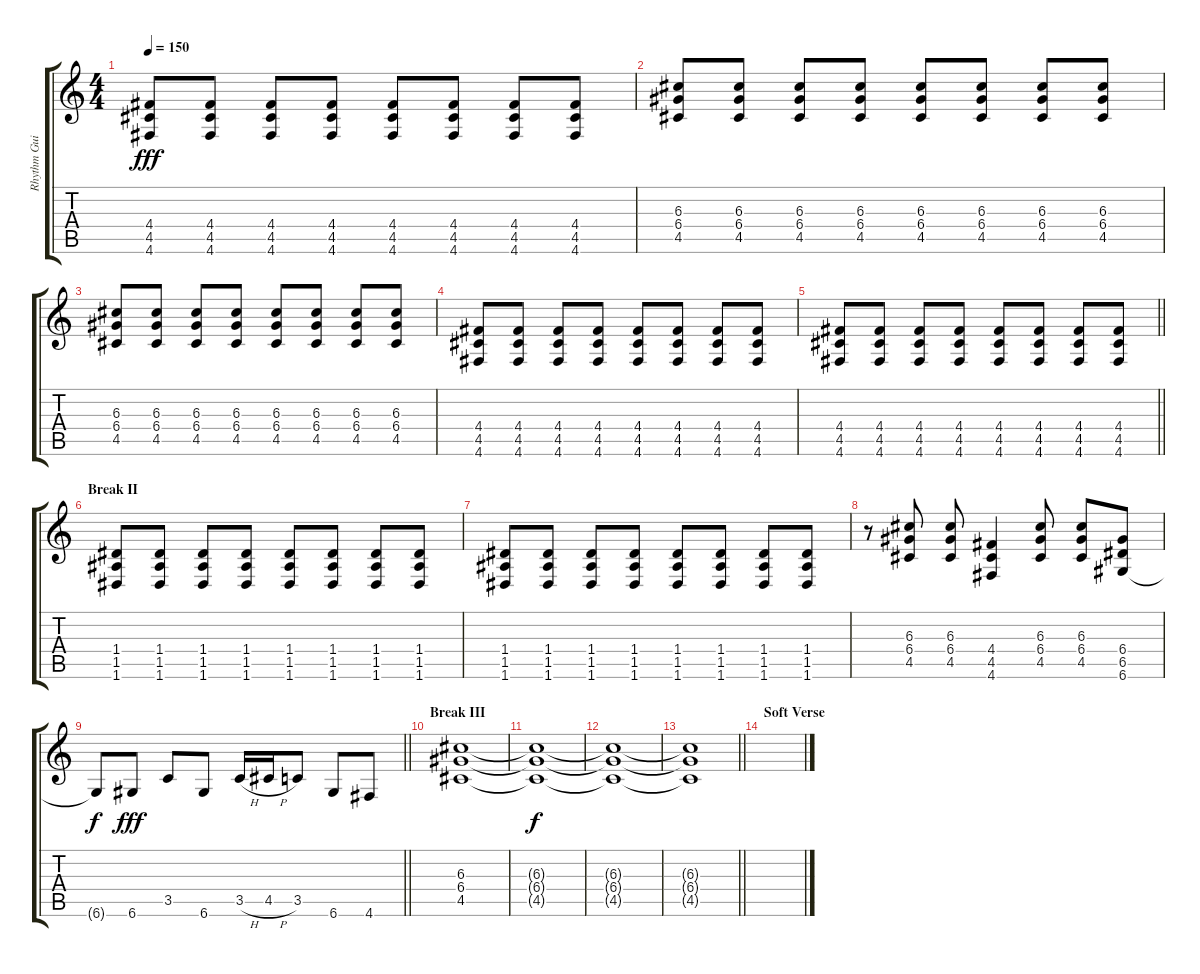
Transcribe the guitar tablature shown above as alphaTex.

\track ("Rhythm Guitar" "Rhythm Gui") {instrument distortionguitar}
\staff {score tabs}
\tuning (E4 B3 G3 D3 A2 D2) {hide}
\ts (4 4)
\tempo 150
\clef g2
\ks c
(4.4 4.5 4.6).8{dy fff} (4.4 4.5 4.6).8 (4.4 4.5 4.6).8 (4.4 4.5 4.6).8 (4.4 4.5 4.6).8 (4.4 4.5 4.6).8 (4.4 4.5 4.6).8 (4.4 4.5 4.6).8 |
(6.3 6.4 4.5).8 (6.3 6.4 4.5).8 (6.3 6.4 4.5).8 (6.3 6.4 4.5).8 (6.3 6.4 4.5).8 (6.3 6.4 4.5).8 (6.3 6.4 4.5).8 (6.3 6.4 4.5).8 |
(6.3 6.4 4.5).8 (6.3 6.4 4.5).8 (6.3 6.4 4.5).8 (6.3 6.4 4.5).8 (6.3 6.4 4.5).8 (6.3 6.4 4.5).8 (6.3 6.4 4.5).8 (6.3 6.4 4.5).8 |
(4.4 4.5 4.6).8 (4.4 4.5 4.6).8 (4.4 4.5 4.6).8 (4.4 4.5 4.6).8 (4.4 4.5 4.6).8 (4.4 4.5 4.6).8 (4.4 4.5 4.6).8 (4.4 4.5 4.6).8 |
\barLineRight lightlight
(4.4 4.5 4.6).8 (4.4 4.5 4.6).8 (4.4 4.5 4.6).8 (4.4 4.5 4.6).8 (4.4 4.5 4.6).8 (4.4 4.5 4.6).8 (4.4 4.5 4.6).8 (4.4 4.5 4.6).8 |
\section ("" "Break II")
(1.4 1.5 1.6).8 (1.4 1.5 1.6).8 (1.4 1.5 1.6).8 (1.4 1.5 1.6).8 (1.4 1.5 1.6).8 (1.4 1.5 1.6).8 (1.4 1.5 1.6).8 (1.4 1.5 1.6).8 |
(1.4 1.5 1.6).8 (1.4 1.5 1.6).8 (1.4 1.5 1.6).8 (1.4 1.5 1.6).8 (1.4 1.5 1.6).8 (1.4 1.5 1.6).8 (1.4 1.5 1.6).8 (1.4 1.5 1.6).8 |
r.8 (6.3 6.4 4.5).8 (6.3 6.4 4.5).8 (4.4 4.5 4.6).4 (6.3 6.4 4.5).8 (6.3 6.4 4.5).8 (6.4 6.5 6.6).8 |
\barLineRight lightlight
6.6{t}.8{dy f} 6.6.8{dy fff} 3.5.8 6.6.8 3.5{h}.16 4.5{h}.16 3.5.8 6.6.8 4.6.8 |
\section ("" "Break III")
(6.3 6.4 4.5).1 |
(6.3{t} 6.4{t} 4.5{t}).1{dy f} |
(6.3{t} 6.4{t} 4.5{t}).1 |
\barLineRight lightlight
(6.3{t} 6.4{t} 4.5{t}).1 |
\section ("" "Soft Verse")
